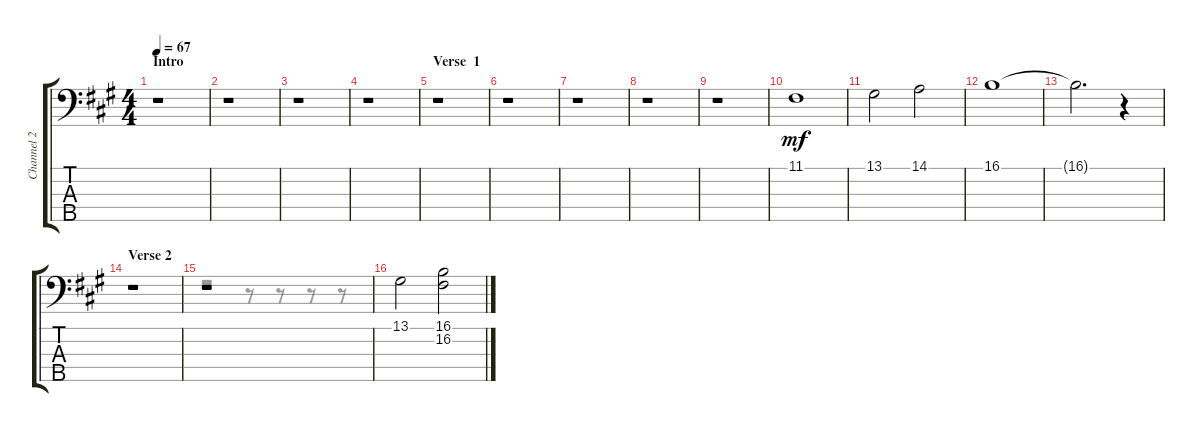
\track ("Channel 2 (Staff 2)" "Channel 2 ") {instrument stringensemble2}
\staff {score tabs}
\tuning (G2 D2 A1 E1 B0) {hide}
\voice
\ts (4 4)
\section ("" "Intro")
\tempo 67
\clef f4
\ks f#minor
r.1{dy mf instrument stringensemble2} |
r.1 |
r.1 |
r.1 |
\section ("" "Verse  1")
r.1 |
r.1 |
r.1 |
r.1 |
r.1 |
11.1.1 |
13.1.2 14.1.2 |
16.1.1 |
16.1{t}.2{d} r.4 |
\section ("" "Verse 2")
r.1 |
r.1 |
13.1.2 (16.1 16.2).2
\voice
\clef f4
\ottava regular
\simile none
\ks f#minor
|
|
|
|
r.1 |
r.1 |
r.1 |
|
|
|
|
|
|
r.1 |
r.2 r.8 r.8 r.8 r.8 |
